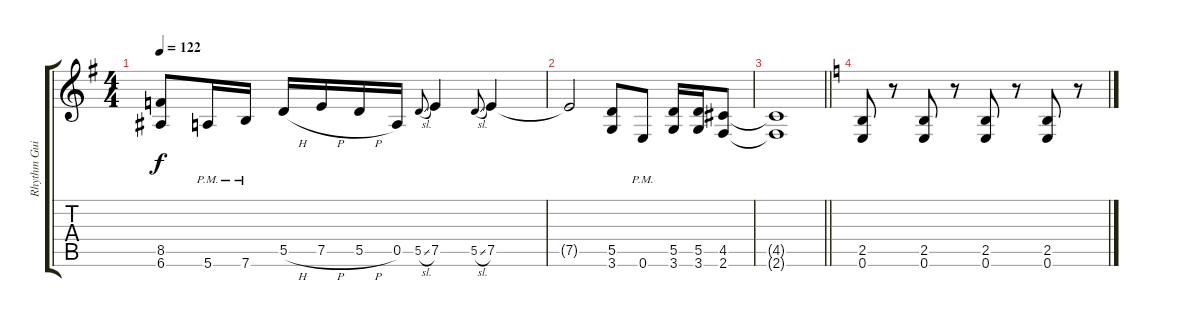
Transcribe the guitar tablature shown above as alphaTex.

\track ("Rhythm Guitar #2" "Rhythm Gui") {instrument distortionguitar}
\staff {score tabs}
\tuning (E4 B3 G3 D3 A2 E2) {hide}
\ts (4 4)
\tempo 122
\clef g2
\ks g
(8.5{t} 6.6{t}).8{dy f} 5.6{pm}.16 7.6{pm}.16 5.5{h}.16 7.5{h}.16 5.5{h}.16 0.5.16 5.5{sl}.8{gr onbeat} 7.5.4 5.5{sl}.8{gr onbeat} 7.5.4 |
7.5{t}.2 (5.5 3.6).8 0.6{pm}.8 (5.5 3.6).16 (5.5 3.6).16 (4.5 2.6).8 |
\barLineRight lightlight
(4.5{t} 2.6{t}).1 |
\ks c
(2.5 0.6).8 r.8 (2.5 0.6).8 r.8 (2.5 0.6).8 r.8 (2.5 0.6).8 r.8
